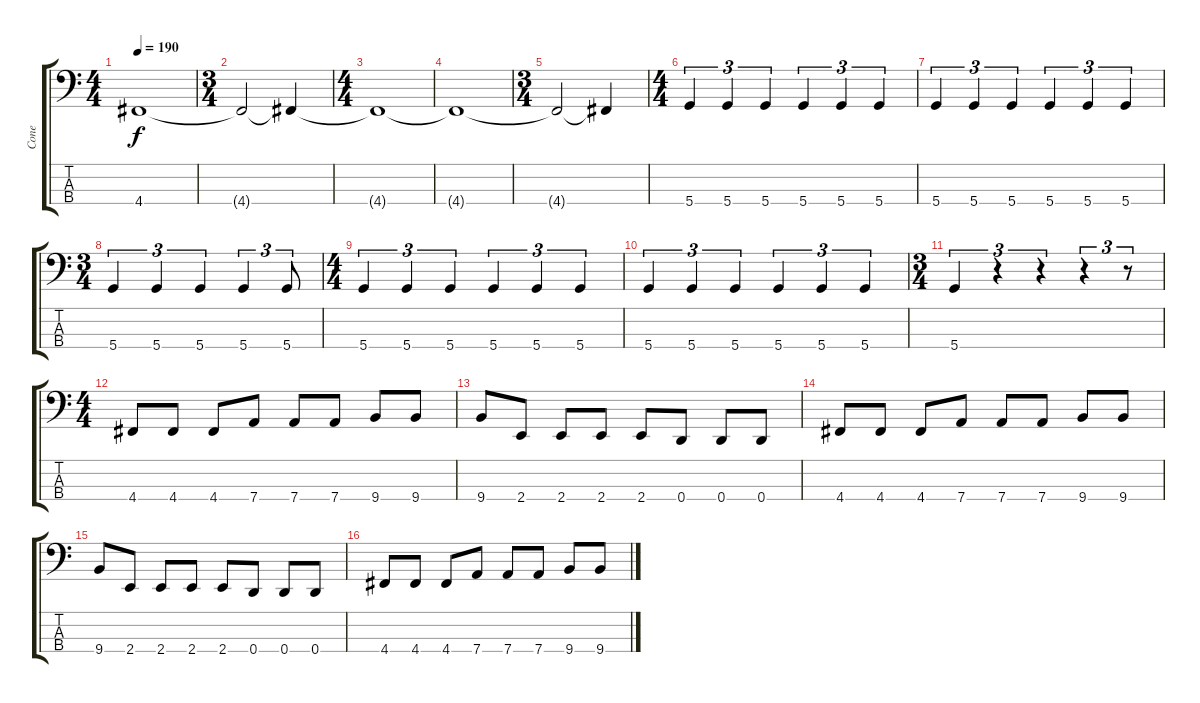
\track ("Cone" "Cone") {instrument electricbasspick}
\staff {score tabs}
\tuning (G2 D2 A1 D1) {hide}
\ts (4 4)
\tempo 190
\clef f4
\ks c
4.4{t}.1{dy f} |
\ts (3 4)
4.4{t}.2 4.4{t}.4 |
\ts (4 4)
4.4{t}.1 |
4.4{t}.1 |
\ts (3 4)
4.4{t}.2 4.4{t}.4 |
\ts (4 4)
5.4.4{tu (3 2)} 5.4.4{tu (3 2)} 5.4.4{tu (3 2)} 5.4.4{tu (3 2)} 5.4.4{tu (3 2)} 5.4.4{tu (3 2)} |
5.4.4{tu (3 2)} 5.4.4{tu (3 2)} 5.4.4{tu (3 2)} 5.4.4{tu (3 2)} 5.4.4{tu (3 2)} 5.4.4{tu (3 2)} |
\ts (3 4)
5.4.4{tu (3 2)} 5.4.4{tu (3 2)} 5.4.4{tu (3 2)} 5.4.4{tu (3 2)} 5.4.8{tu (3 2)} |
\ts (4 4)
5.4.4{tu (3 2)} 5.4.4{tu (3 2)} 5.4.4{tu (3 2)} 5.4.4{tu (3 2)} 5.4.4{tu (3 2)} 5.4.4{tu (3 2)} |
5.4.4{tu (3 2)} 5.4.4{tu (3 2)} 5.4.4{tu (3 2)} 5.4.4{tu (3 2)} 5.4.4{tu (3 2)} 5.4.4{tu (3 2)} |
\ts (3 4)
5.4.4{tu (3 2)} r.4{tu (3 2)} r.4{tu (3 2)} r.4{tu (3 2)} r.8{tu (3 2)} |
\ts (4 4)
4.4.8 4.4.8 4.4.8 7.4.8 7.4.8 7.4.8 9.4.8 9.4.8 |
9.4.8 2.4.8 2.4.8 2.4.8 2.4.8 0.4.8 0.4.8 0.4.8 |
4.4.8 4.4.8 4.4.8 7.4.8 7.4.8 7.4.8 9.4.8 9.4.8 |
9.4.8 2.4.8 2.4.8 2.4.8 2.4.8 0.4.8 0.4.8 0.4.8 |
4.4.8 4.4.8 4.4.8 7.4.8 7.4.8 7.4.8 9.4.8 9.4.8
